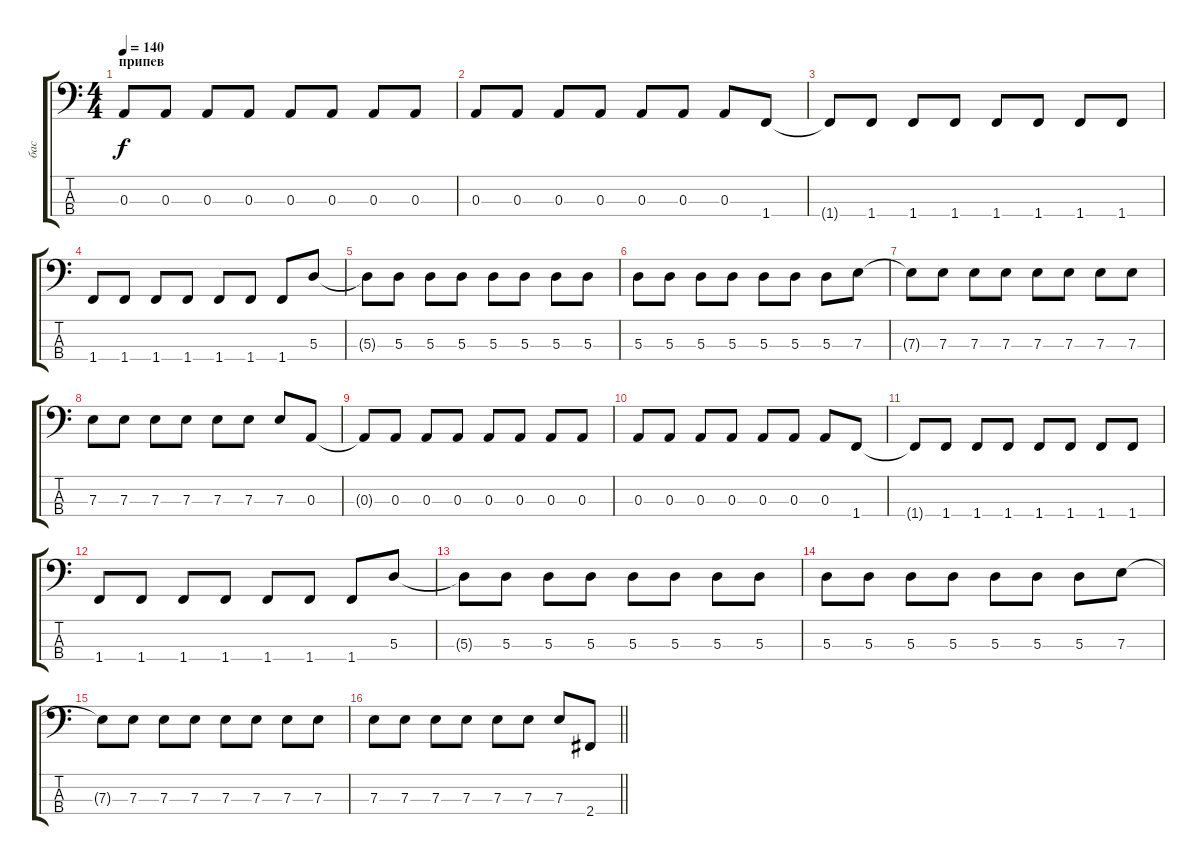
\track ("бас" "бас") {instrument electricbassfinger}
\staff {score tabs}
\tuning (G2 D2 A1 E1) {hide}
\ts (4 4)
\section ("" "припев")
\tempo 140
\clef f4
\ks c
0.3{t}.8{dy f} 0.3.8 0.3.8 0.3.8 0.3.8 0.3.8 0.3.8 0.3.8 |
0.3.8 0.3.8 0.3.8 0.3.8 0.3.8 0.3.8 0.3.8 1.4.8 |
1.4{t}.8 1.4.8 1.4.8 1.4.8 1.4.8 1.4.8 1.4.8 1.4.8 |
1.4.8 1.4.8 1.4.8 1.4.8 1.4.8 1.4.8 1.4.8 5.3.8 |
5.3{t}.8 5.3.8 5.3.8 5.3.8 5.3.8 5.3.8 5.3.8 5.3.8 |
5.3.8 5.3.8 5.3.8 5.3.8 5.3.8 5.3.8 5.3.8 7.3.8 |
7.3{t}.8 7.3.8 7.3.8 7.3.8 7.3.8 7.3.8 7.3.8 7.3.8 |
7.3.8 7.3.8 7.3.8 7.3.8 7.3.8 7.3.8 7.3.8 0.3.8 |
0.3{t}.8 0.3.8 0.3.8 0.3.8 0.3.8 0.3.8 0.3.8 0.3.8 |
0.3.8 0.3.8 0.3.8 0.3.8 0.3.8 0.3.8 0.3.8 1.4.8 |
1.4{t}.8 1.4.8 1.4.8 1.4.8 1.4.8 1.4.8 1.4.8 1.4.8 |
1.4.8 1.4.8 1.4.8 1.4.8 1.4.8 1.4.8 1.4.8 5.3.8 |
5.3{t}.8 5.3.8 5.3.8 5.3.8 5.3.8 5.3.8 5.3.8 5.3.8 |
5.3.8 5.3.8 5.3.8 5.3.8 5.3.8 5.3.8 5.3.8 7.3.8 |
7.3{t}.8 7.3.8 7.3.8 7.3.8 7.3.8 7.3.8 7.3.8 7.3.8 |
\barLineRight lightlight
7.3.8 7.3.8 7.3.8 7.3.8 7.3.8 7.3.8 7.3.8 2.4.8
